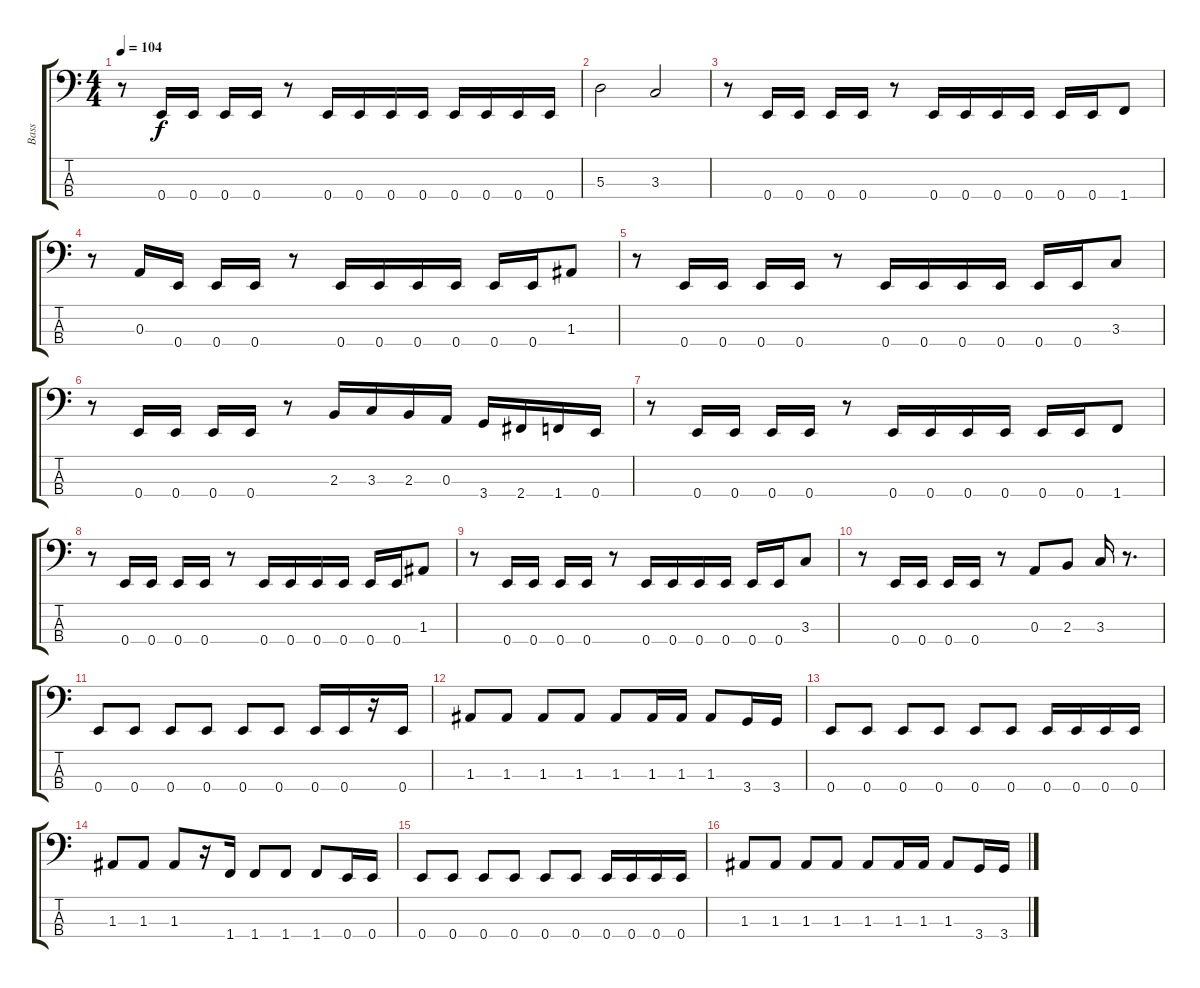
\track ("Bass" "Bass") {instrument electricbasspick}
\staff {score tabs}
\tuning (G2 D2 A1 E1) {hide}
\ts (4 4)
\tempo 104
\clef f4
\ks c
r.8{dy f} 0.4.16 0.4.16 0.4.16 0.4.16 r.8 0.4.16 0.4.16 0.4.16 0.4.16 0.4.16 0.4.16 0.4.16 0.4.16 |
5.3.2 3.3.2 |
r.8 0.4.16 0.4.16 0.4.16 0.4.16 r.8 0.4.16 0.4.16 0.4.16 0.4.16 0.4.16 0.4.16 1.4.8 |
r.8 0.3.16 0.4.16 0.4.16 0.4.16 r.8 0.4.16 0.4.16 0.4.16 0.4.16 0.4.16 0.4.16 1.3.8 |
r.8 0.4.16 0.4.16 0.4.16 0.4.16 r.8 0.4.16 0.4.16 0.4.16 0.4.16 0.4.16 0.4.16 3.3.8 |
r.8 0.4.16 0.4.16 0.4.16 0.4.16 r.8 2.3.16 3.3.16 2.3.16 0.3.16 3.4.16 2.4.16 1.4.16 0.4.16 |
r.8 0.4.16 0.4.16 0.4.16 0.4.16 r.8 0.4.16 0.4.16 0.4.16 0.4.16 0.4.16 0.4.16 1.4.8 |
r.8 0.4.16 0.4.16 0.4.16 0.4.16 r.8 0.4.16 0.4.16 0.4.16 0.4.16 0.4.16 0.4.16 1.3.8 |
r.8 0.4.16 0.4.16 0.4.16 0.4.16 r.8 0.4.16 0.4.16 0.4.16 0.4.16 0.4.16 0.4.16 3.3.8 |
r.8 0.4.16 0.4.16 0.4.16 0.4.16 r.8 0.3.8 2.3.8 3.3.16 r.8{d} |
0.4.8 0.4.8 0.4.8 0.4.8 0.4.8 0.4.8 0.4.16 0.4.16 r.16 0.4.16 |
1.3.8 1.3.8 1.3.8 1.3.8 1.3.8 1.3.16 1.3.16 1.3.8 3.4.16 3.4.16 |
0.4.8 0.4.8 0.4.8 0.4.8 0.4.8 0.4.8 0.4.16 0.4.16 0.4.16 0.4.16 |
1.3.8 1.3.8 1.3.8 r.16 1.4.16 1.4.8 1.4.8 1.4.8 0.4.16 0.4.16 |
0.4.8 0.4.8 0.4.8 0.4.8 0.4.8 0.4.8 0.4.16 0.4.16 0.4.16 0.4.16 |
1.3.8 1.3.8 1.3.8 1.3.8 1.3.8 1.3.16 1.3.16 1.3.8 3.4.16 3.4.16
